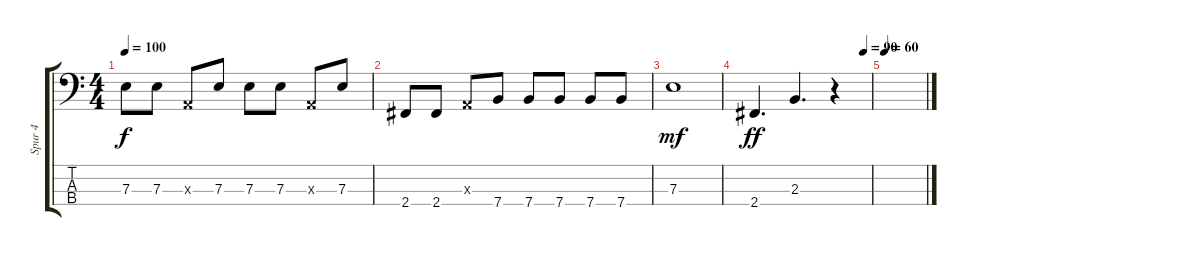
\track ("Spur 4" "Spur 4") {instrument synthbass2}
\staff {score tabs}
\tuning (G2 D2 A1 E1) {hide}
\ts (4 4)
\tempo 100
\clef f4
\ks c
7.3.8{dy f} 7.3.8 0.3{x}.8 7.3.8 7.3.8 7.3.8 0.3{x}.8 7.3.8 |
2.4.8 2.4.8 0.3{x}.8 7.4.8 7.4.8 7.4.8 7.4.8 7.4.8 |
7.3.1{dy mf} |
\tempo (90 0.9375)
2.4.4{d dy ff} 2.3.4{d} r.4 |
\tempo 60
